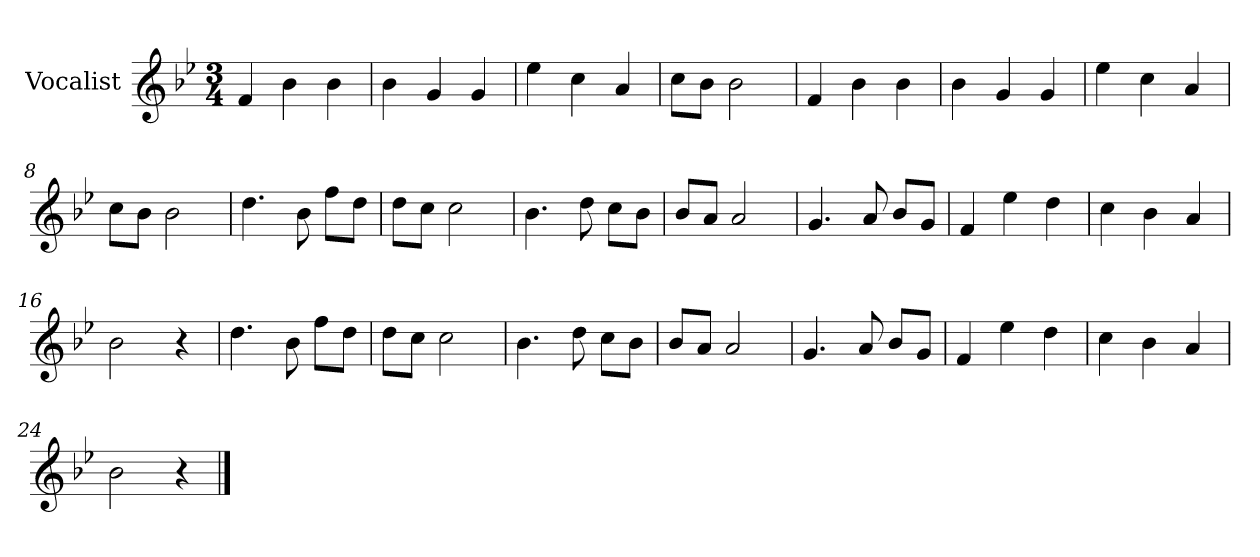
**kern
*part1
*staff1
*I"Vocalist
*k[b-e-]
*B-:
*M3/4
=1
4f
4b-
4b-
=2
4b-
4g
4g
=3
4ee-
4cc
4a
=4
8ccL
8b-J
2b-
=5
4f
4b-
4b-
=6
4b-
4g
4g
=7
4ee-
4cc
4a
=8
8ccL
8b-J
2b-
=9
4.dd
8b-
8ffL
8ddJ
=10
8ddL
8ccJ
2cc
=11
4.b-
8dd
8ccL
8b-J
=12
8b-L
8aJ
2a
=13
4.g
8a
8b-L
8gJ
=14
4f
4ee-
4dd
=15
4cc
4b-
4a
=16
2b-
4r
=17
4.dd
8b-
8ffL
8ddJ
=18
8ddL
8ccJ
2cc
=19
4.b-
8dd
8ccL
8b-J
=20
8b-L
8aJ
2a
=21
4.g
8a
8b-L
8gJ
=22
4f
4ee-
4dd
=23
4cc
4b-
4a
=24
2b-
4r
==
*-
